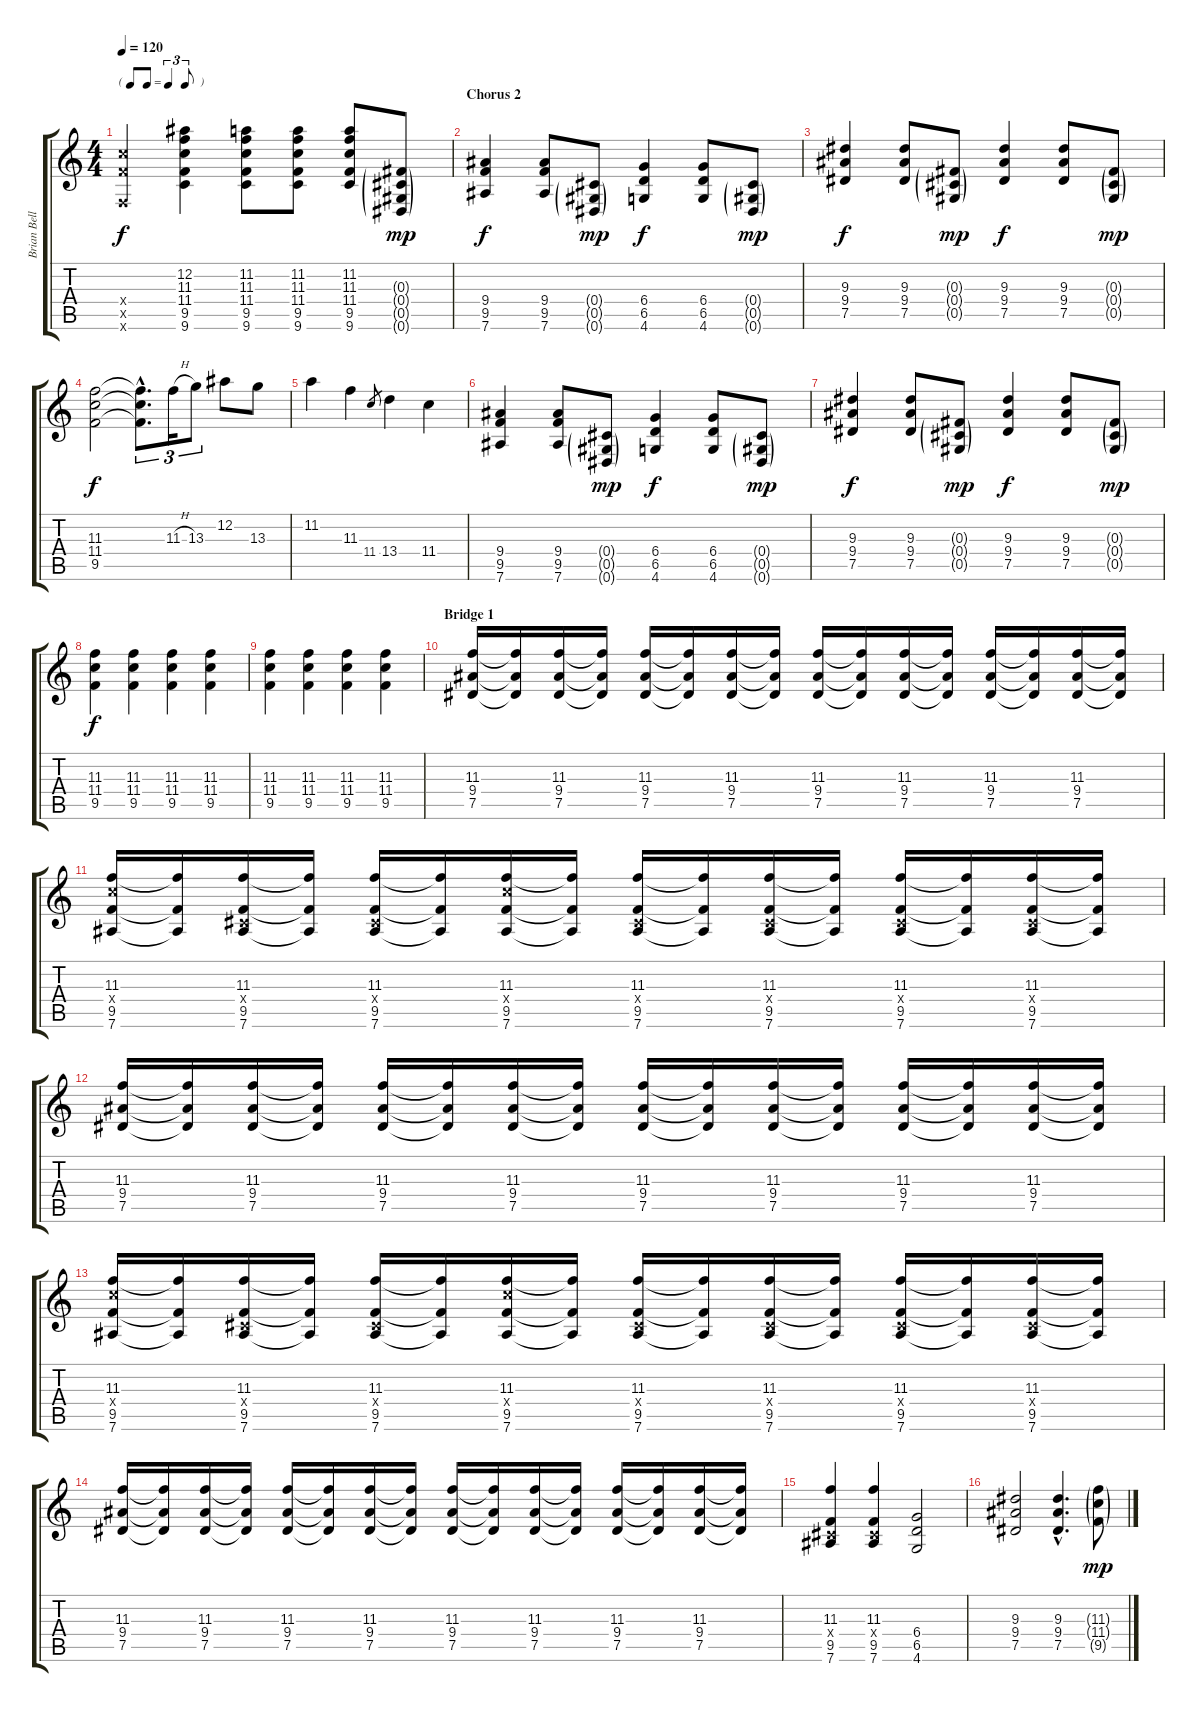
\track ("Brian Bell - Guitar" "Brian Bell") {instrument electricguitarclean}
\staff {score tabs}
\tuning (Eb4 Bb3 Gb3 Db3 Ab2 Eb2) {hide}
\ts (4 4)
\tf triplet8th
\tempo 120
\clef g2
\ks c
(11.4{x} 9.5{x} 2.6{x}).4{dy f} (12.2 11.3 11.4 9.5 9.6).4 (11.2 11.3 11.4 9.5 9.6).8 (11.2 11.3 11.4 9.5 9.6).8 (11.2 11.3 11.4 9.5 9.6).8 (0.3{g} 0.4{g} 0.5{g} 0.6{g}).8{dy mp} |
\section ("" "Chorus 2")
(9.4 9.5 7.6).4{dy f volume 9} (9.4 9.5 7.6).8 (0.4{g} 0.5{g} 0.6{g}).8{dy mp} (6.4 6.5 4.6).4{dy f} (6.4 6.5 4.6).8 (0.4{g} 0.5{g} 0.6{g}).8{dy mp} |
(9.3 9.4 7.5).4{dy f} (9.3 9.4 7.5).8 (0.3{g} 0.4{g} 0.5{g}).8{dy mp} (9.3 9.4 7.5).4{dy f} (9.3 9.4 7.5).8 (0.3{g} 0.4{g} 0.5{g}).8{dy mp} |
(11.3 11.4 9.5).2{dy f} (11.3{hac t} 11.4{hac t} 9.5{hac t}).8{d tu (3 2)} 11.3{h}.16{tu (3 2) instrument distortionguitar} 13.3.8{tu (3 2)} 12.2.8 13.3.8 |
11.2.4 11.3.4 11.4.8{gr} 13.4.4 11.4.4 |
(9.4 9.5 7.6).4{instrument overdrivenguitar} (9.4 9.5 7.6).8 (0.4{g} 0.5{g} 0.6{g}).8{dy mp} (6.4 6.5 4.6).4{dy f} (6.4 6.5 4.6).8 (0.4{g} 0.5{g} 0.6{g}).8{dy mp} |
(9.3 9.4 7.5).4{dy f} (9.3 9.4 7.5).8 (0.3{g} 0.4{g} 0.5{g}).8{dy mp} (9.3 9.4 7.5).4{dy f} (9.3 9.4 7.5).8 (0.3{g} 0.4{g} 0.5{g}).8{dy mp} |
(11.3 11.4 9.5).4{dy f} (11.3 11.4 9.5).4 (11.3 11.4 9.5).4 (11.3 11.4 9.5).4 |
(11.3 11.4 9.5).4 (11.3 11.4 9.5).4 (11.3 11.4 9.5).4 (11.3 11.4 9.5).4 |
\section ("" "Bridge 1")
(11.3 9.4 7.5).16 (11.3{t} 9.4{t} 7.5{t}).16 (11.3 9.4 7.5).16 (11.3{t} 9.4{t} 7.5{t}).16 (11.3 9.4 7.5).16 (11.3{t} 9.4{t} 7.5{t}).16 (11.3 9.4 7.5).16 (11.3{t} 9.4{t} 7.5{t}).16 (11.3 9.4 7.5).16 (11.3{t} 9.4{t} 7.5{t}).16 (11.3 9.4 7.5).16 (11.3{t} 9.4{t} 7.5{t}).16 (11.3 9.4 7.5).16 (11.3{t} 9.4{t} 7.5{t}).16 (11.3 9.4 7.5).16 (11.3{t} 9.4{t} 7.5{t}).16 |
(11.3 11.4{x} 9.5 7.6).16 (11.3{t} 9.5{t} 7.6{t}).16 (11.3 0.4{x} 9.5 7.6).16 (11.3{t} 9.5{t} 7.6{t}).16 (11.3 0.4{x} 9.5 7.6).16 (11.3{t} 9.5{t} 7.6{t}).16 (11.3 11.4{x} 9.5 7.6).16 (11.3{t} 9.5{t} 7.6{t}).16 (11.3 0.4{x} 9.5 7.6).16 (11.3{t} 9.5{t} 7.6{t}).16 (11.3 0.4{x} 9.5 7.6).16 (11.3{t} 9.5{t} 7.6{t}).16 (11.3 0.4{x} 9.5 7.6).16 (11.3{t} 9.5{t} 7.6{t}).16 (11.3 0.4{x} 9.5 7.6).16 (11.3{t} 9.5{t} 7.6{t}).16 |
(11.3 9.4 7.5).16 (11.3{t} 9.4{t} 7.5{t}).16 (11.3 9.4 7.5).16 (11.3{t} 9.4{t} 7.5{t}).16 (11.3 9.4 7.5).16 (11.3{t} 9.4{t} 7.5{t}).16 (11.3 9.4 7.5).16 (11.3{t} 9.4{t} 7.5{t}).16 (11.3 9.4 7.5).16 (11.3{t} 9.4{t} 7.5{t}).16 (11.3 9.4 7.5).16 (11.3{t} 9.4{t} 7.5{t}).16 (11.3 9.4 7.5).16 (11.3{t} 9.4{t} 7.5{t}).16 (11.3 9.4 7.5).16 (11.3{t} 9.4{t} 7.5{t}).16 |
(11.3 11.4{x} 9.5 7.6).16 (11.3{t} 9.5{t} 7.6{t}).16 (11.3 0.4{x} 9.5 7.6).16 (11.3{t} 9.5{t} 7.6{t}).16 (11.3 0.4{x} 9.5 7.6).16 (11.3{t} 9.5{t} 7.6{t}).16 (11.3 11.4{x} 9.5 7.6).16 (11.3{t} 9.5{t} 7.6{t}).16 (11.3 0.4{x} 9.5 7.6).16 (11.3{t} 9.5{t} 7.6{t}).16 (11.3 0.4{x} 9.5 7.6).16 (11.3{t} 9.5{t} 7.6{t}).16 (11.3 0.4{x} 9.5 7.6).16 (11.3{t} 9.5{t} 7.6{t}).16 (11.3 0.4{x} 9.5 7.6).16 (11.3{t} 9.5{t} 7.6{t}).16 |
(11.3 9.4 7.5).16 (11.3{t} 9.4{t} 7.5{t}).16 (11.3 9.4 7.5).16 (11.3{t} 9.4{t} 7.5{t}).16 (11.3 9.4 7.5).16 (11.3{t} 9.4{t} 7.5{t}).16 (11.3 9.4 7.5).16 (11.3{t} 9.4{t} 7.5{t}).16 (11.3 9.4 7.5).16 (11.3{t} 9.4{t} 7.5{t}).16 (11.3 9.4 7.5).16 (11.3{t} 9.4{t} 7.5{t}).16 (11.3 9.4 7.5).16 (11.3{t} 9.4{t} 7.5{t}).16 (11.3 9.4 7.5).16 (11.3{t} 9.4{t} 7.5{t}).16 |
(11.3 0.4{x} 9.5 7.6).4 (11.3 0.4{x} 9.5 7.6).4 (6.4 6.5 4.6).2 |
(9.3 9.4 7.5).2 (9.3{hac} 9.4{hac} 7.5{hac}).4{d} (11.3{g} 11.4{g} 9.5{g}).8{dy mp}
